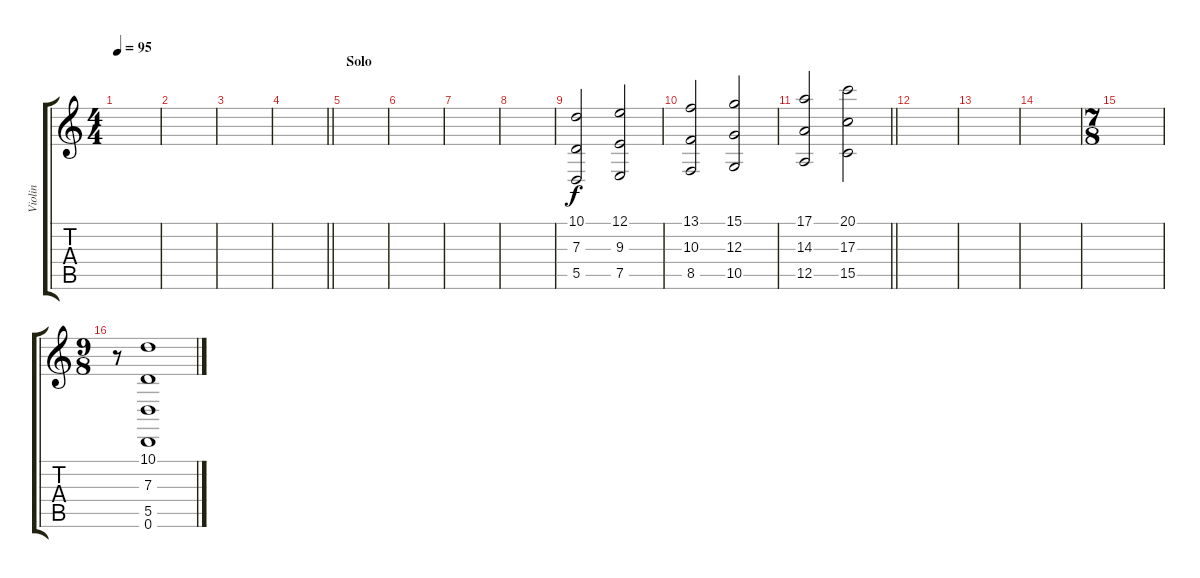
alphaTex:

\track ("Violin" "Violin") {instrument stringensemble2}
\staff {score tabs}
\tuning (E4 B3 G3 D3 A2 D2) {hide}
\ts (4 4)
\tempo 95
\clef g2
\ks c
|
|
|
\barLineRight lightlight
|
\section ("" "Solo")
|
|
|
|
(10.1 7.3 5.5).2 (12.1 9.3 7.5).2 |
(13.1 10.3 8.5).2 (15.1 12.3 10.5).2 |
\barLineRight lightlight
(17.1 14.3 12.5).2 (20.1 17.3 15.5).2 |
|
|
|
\ts (7 8)
|
\ts (9 8)
r.8 (10.1 7.3 5.5 0.6).1{volume 13}
